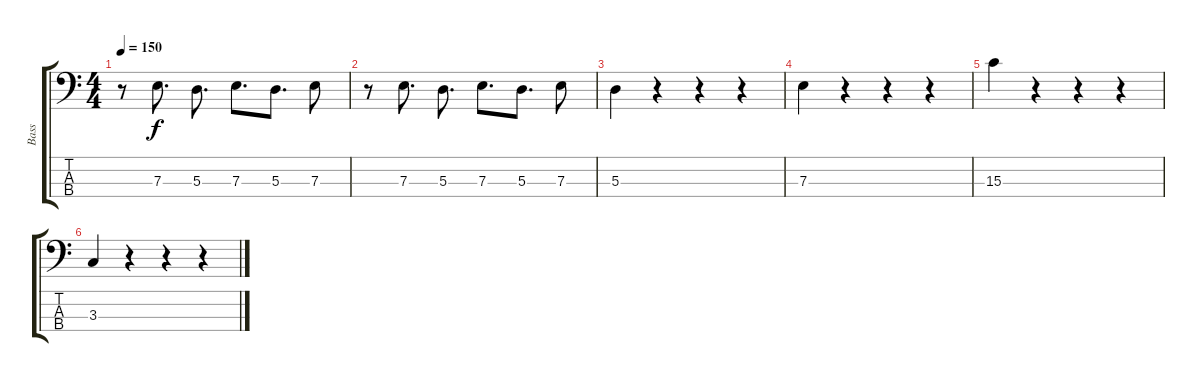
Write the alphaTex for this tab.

\track ("Bass" "Bass") {instrument electricbasspick}
\staff {score tabs}
\tuning (G2 D2 A1 E1) {hide}
\ts (4 4)
\tempo 150
\clef f4
\ks c
r.8{dy f} 7.3.8{d} 5.3.8{d} 7.3.8{d} 5.3.8{d} 7.3.8 |
r.8 7.3.8{d} 5.3.8{d} 7.3.8{d} 5.3.8{d} 7.3.8 |
5.3.4 r.4 r.4 r.4 |
7.3.4 r.4 r.4 r.4 |
15.3.4 r.4 r.4 r.4 |
3.3.4 r.4 r.4 r.4
